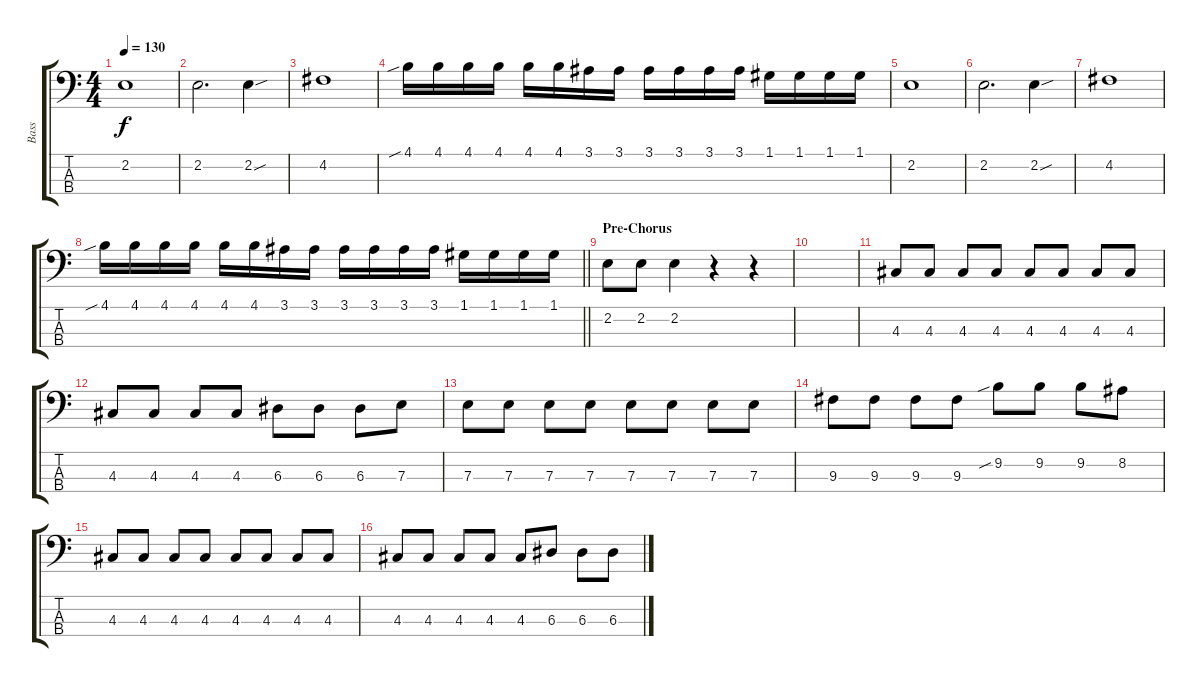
\track ("Bass" "Bass") {instrument electricbasspick}
\staff {score tabs}
\tuning (G2 D2 A1 E1) {hide}
\ts (4 4)
\tempo 130
\clef f4
\ks c
2.2.1{dy f} |
2.2.2{d} 2.2{sou}.4 |
4.2.1 |
4.1{sib}.16 4.1.16 4.1.16 4.1.16 4.1.16 4.1.16 3.1.16 3.1.16 3.1.16 3.1.16 3.1.16 3.1.16 1.1.16 1.1.16 1.1.16 1.1.16 |
2.2.1 |
2.2.2{d} 2.2{sou}.4 |
4.2.1 |
\barLineRight lightlight
4.1{sib}.16 4.1.16 4.1.16 4.1.16 4.1.16 4.1.16 3.1.16 3.1.16 3.1.16 3.1.16 3.1.16 3.1.16 1.1.16 1.1.16 1.1.16 1.1.16 |
\section ("" "Pre-Chorus")
2.2.8 2.2.8 2.2.4 r.4 r.4 |
|
4.3.8 4.3.8 4.3.8 4.3.8 4.3.8 4.3.8 4.3.8 4.3.8 |
4.3.8 4.3.8 4.3.8 4.3.8 6.3.8 6.3.8 6.3.8 7.3.8 |
7.3.8 7.3.8 7.3.8 7.3.8 7.3.8 7.3.8 7.3.8 7.3.8 |
9.3.8 9.3.8 9.3.8 9.3.8 9.2{sib}.8 9.2.8 9.2.8 8.2.8 |
4.3.8 4.3.8 4.3.8 4.3.8 4.3.8 4.3.8 4.3.8 4.3.8 |
4.3.8 4.3.8 4.3.8 4.3.8 4.3.8 6.3.8 6.3.8 6.3.8
